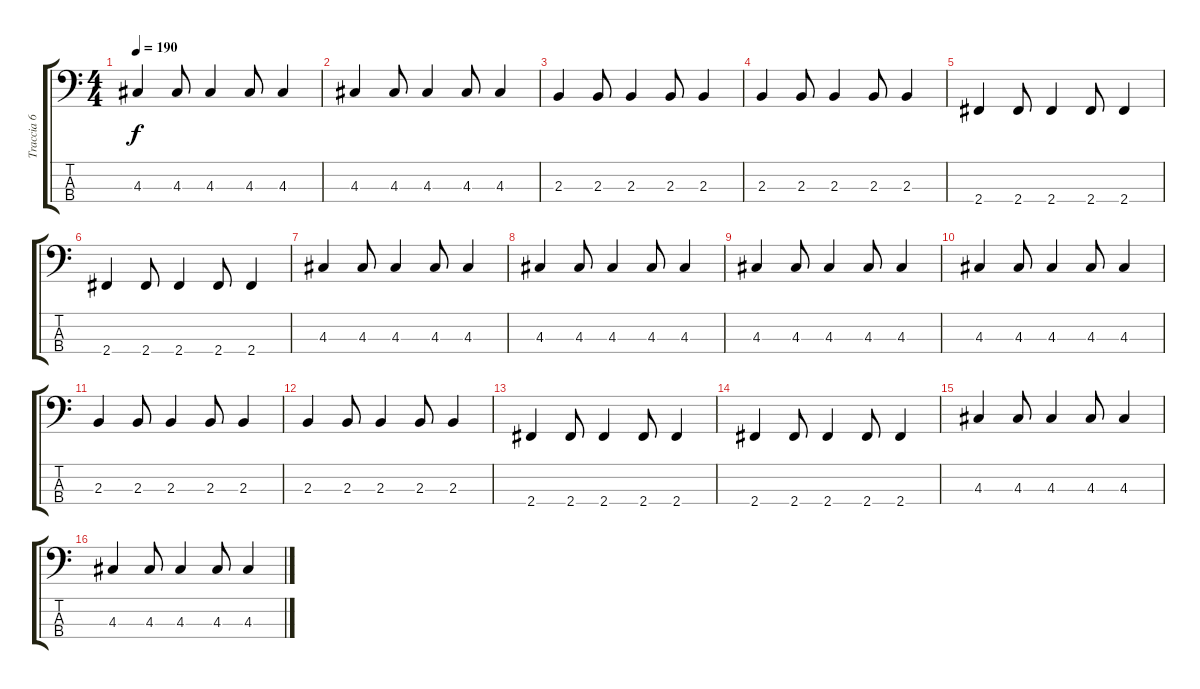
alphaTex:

\track ("Traccia 6" "Traccia 6") {instrument electricbasspick}
\staff {score tabs}
\tuning (G2 D2 A1 E1) {hide}
\ts (4 4)
\tempo 190
\clef f4
\ks c
4.3.4{dy f} 4.3.8 4.3.4 4.3.8 4.3.4 |
4.3.4 4.3.8 4.3.4 4.3.8 4.3.4 |
2.3.4 2.3.8 2.3.4 2.3.8 2.3.4 |
2.3.4 2.3.8 2.3.4 2.3.8 2.3.4 |
2.4.4 2.4.8 2.4.4 2.4.8 2.4.4 |
2.4.4 2.4.8 2.4.4 2.4.8 2.4.4 |
4.3.4 4.3.8 4.3.4 4.3.8 4.3.4 |
4.3.4 4.3.8 4.3.4 4.3.8 4.3.4 |
4.3.4 4.3.8 4.3.4 4.3.8 4.3.4 |
4.3.4 4.3.8 4.3.4 4.3.8 4.3.4 |
2.3.4 2.3.8 2.3.4 2.3.8 2.3.4 |
2.3.4 2.3.8 2.3.4 2.3.8 2.3.4 |
2.4.4 2.4.8 2.4.4 2.4.8 2.4.4 |
2.4.4 2.4.8 2.4.4 2.4.8 2.4.4 |
4.3.4 4.3.8 4.3.4 4.3.8 4.3.4 |
4.3.4 4.3.8 4.3.4 4.3.8 4.3.4
